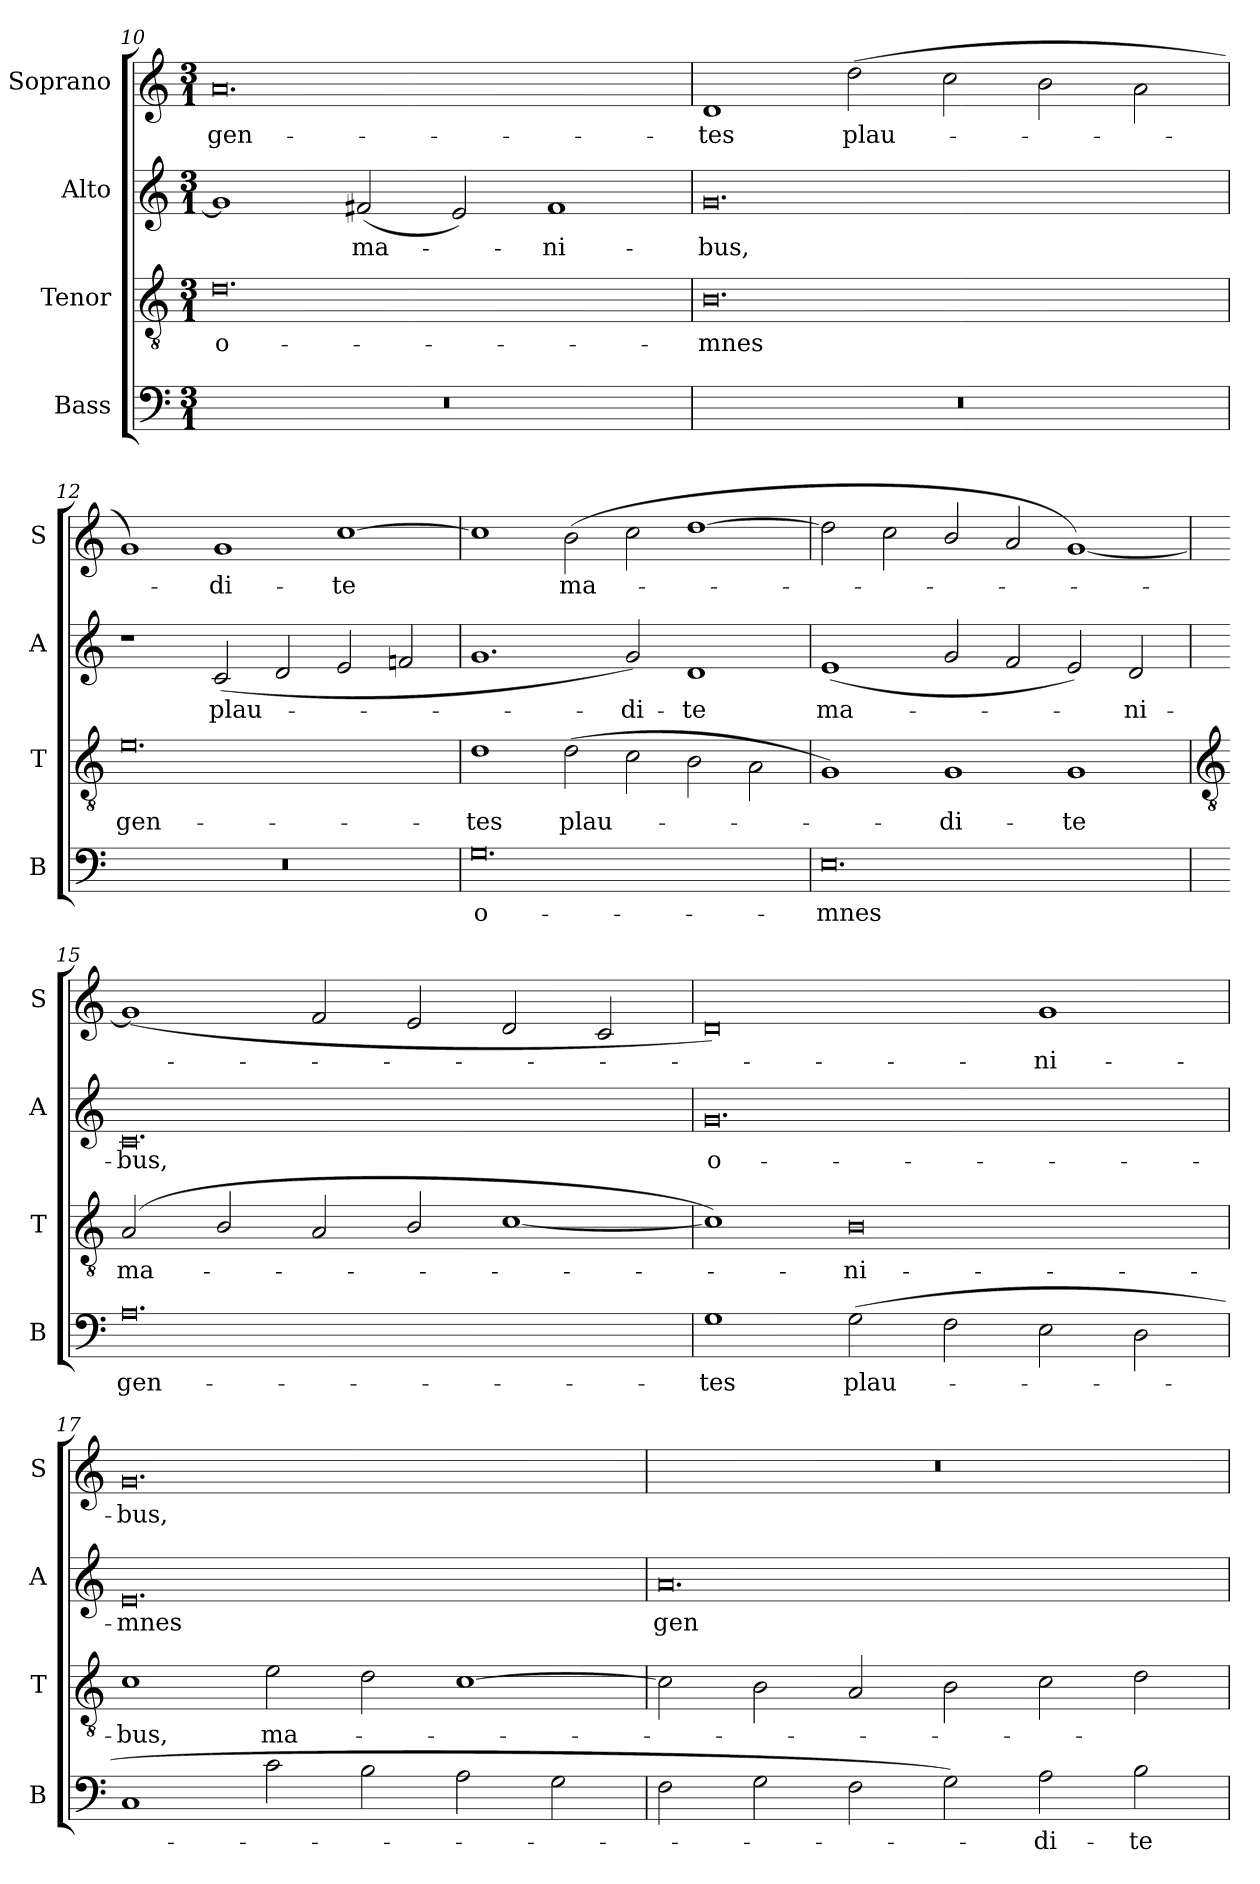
**kern	**text	**kern	**text	**kern	**text	**kern	**text
*part4	*part4	*part3	*part3	*part2	*part2	*part1	*part1
*staff4	*staff4	*staff3	*staff3	*staff2	*staff2	*staff1	*staff1
*I"Bass	*	*I"Tenor	*	*I"Alto	*	*I"Soprano	*
*I'B	*	*I'T	*	*I'A	*	*I'S	*
*clefF4	*	*clefGv2	*	*clefG2	*	*clefG2	*
*k[]	*	*k[]	*	*k[]	*	*k[]	*
*C:	*	*C:	*	*C:	*	*C:	*
*M3/1	*	*M3/1	*	*M3/1	*	*M3/1	*
=10	=10	=10	=10	=10	=10	=10	=10
!LO:N:vis=0	!	!	!LO:LY:b	!	!	!	!LO:LY:b
0.r	.	0.d	o-	1g]	.	0.a	gen-
!	!	!	!	!	!LO:LY:b	!	!
.	.	.	.	(<2f#X	ma-	.	.
.	.	.	.	2e)	.	.	.
!	!	!	!	!	!LO:LY:b	!	!
.	.	.	.	1f#	ni-	.	.
=11	=11	=11	=11	=11	=11	=11	=11
!LO:N:vis=0	!	!	!LO:LY:b	!	!LO:LY:b	!	!LO:LY:b
0.r	.	0.B	-mnes	0.g	-bus,	1d	-tes
!	!	!	!	!	!	!	!LO:LY:b
.	.	.	.	.	.	(>2dd	plau-
.	.	.	.	.	.	2cc	.
.	.	.	.	.	.	2b	.
.	.	.	.	.	.	2a\	.
=12	=12	=12	=12	=12	=12	=12	=12
!LO:N:vis=0	!	!	!LO:LY:b	!	!	!	!
0.r	.	0.e	gen-	1r	.	1g)	.
!	!	!	!	!	!LO:LY:b	!	!LO:LY:b
.	.	.	.	(<2c	plau-	1g	di-
.	.	.	.	2d	.	.	.
!	!	!	!	!	!	!	!LO:LY:b
.	.	.	.	2e	.	[1cc	-te
.	.	.	.	2fn	.	.	.
=13	=13	=13	=13	=13	=13	=13	=13
!	!LO:LY:b	!	!LO:LY:b	!	!	!	!
0.G	o-	1d	-tes	1.g	.	1cc]	.
!	!	!	!LO:LY:b	!	!	!	!LO:LY:b
.	.	(>2d	plau-	.	.	(>2b	ma-
!	!	!	!	!	!LO:LY:b	!	!
.	.	2c	.	2g)	di-	2cc	.
!	!	!	!	!	!LO:LY:b	!	!
.	.	2B	.	1d	-te	[1dd	.
.	.	2A\	.	.	.	.	.
=14	=14	=14	=14	=14	=14	=14	=14
!	!LO:LY:b	!	!	!	!LO:LY:b	!	!
0.E	-mnes	1G)	.	(<1e	ma-	2dd]	.
.	.	.	.	.	.	2cc	.
!	!	!	!LO:LY:b	!	!	!	!
.	.	1G	di-	2g	.	2b/	.
.	.	.	.	2f	.	2a/	.
!	!	!	!LO:LY:b	!	!	!	!
.	.	1G	-te	2e)	.	[1g)	.
!	!	!	!	!	!LO:LY:b	!	!
.	.	.	.	2d	ni-	.	.
!!LO:LB:g=z
=15	=15	=15	=15	=15	=15	=15	=15
*	*	*clefGv2	*	*	*	*	*
!	!LO:LY:b	!	!LO:LY:b	!	!LO:LY:b	!	!
0.A	gen-	(<2A	ma-	0.c	-bus,	(<1g]	.
.	.	2B/	.	.	.	.	.
.	.	2A	.	.	.	2f	.
.	.	2B/	.	.	.	2e	.
.	.	[1c/	.	.	.	2d	.
.	.	.	.	.	.	2c	.
=16	=16	=16	=16	=16	=16	=16	=16
!	!LO:LY:b	!	!	!	!LO:LY:b	!	!
1G	-tes	1c])	.	0.g	o-	0d)	.
!	!LO:LY:b	!	!LO:LY:b	!	!	!	!
(>2G	plau-	0B	ni-	.	.	.	.
2F	.	.	.	.	.	.	.
!	!	!	!	!	!	!	!LO:LY:b
2E	.	.	.	.	.	1g	ni-
2D	.	.	.	.	.	.	.
=17	=17	=17	=17	=17	=17	=17	=17
!	!	!	!LO:LY:b	!	!LO:LY:b	!	!LO:LY:b
1C	.	1c	-bus,	0.e	-mnes	0.g	-bus,
!	!	!	!LO:LY:b	!	!	!	!
2c	.	2e	ma-	.	.	.	.
2B	.	2d	.	.	.	.	.
2A	.	[1c	.	.	.	.	.
2G	.	.	.	.	.	.	.
=18	=18	=18	=18	=18	=18	=18	=18
!	!	!	!	!	!LO:LY:b	!LO:N:vis=0	!
2F	.	2c]	.	0.a	gen-	0.r	.
2G	.	2B	.	.	.	.	.
2F	.	2A	.	.	.	.	.
2G)	.	2B	.	.	.	.	.
!	!LO:LY:b	!	!	!	!	!	!
2A	-di-	2c	.	.	.	.	.
!	!LO:LY:b	!	!	!	!	!	!
2B	-te	2d	.	.	.	.	.
=	=	=	=	=	=	=	=
*-	*-	*-	*-	*-	*-	*-	*-
